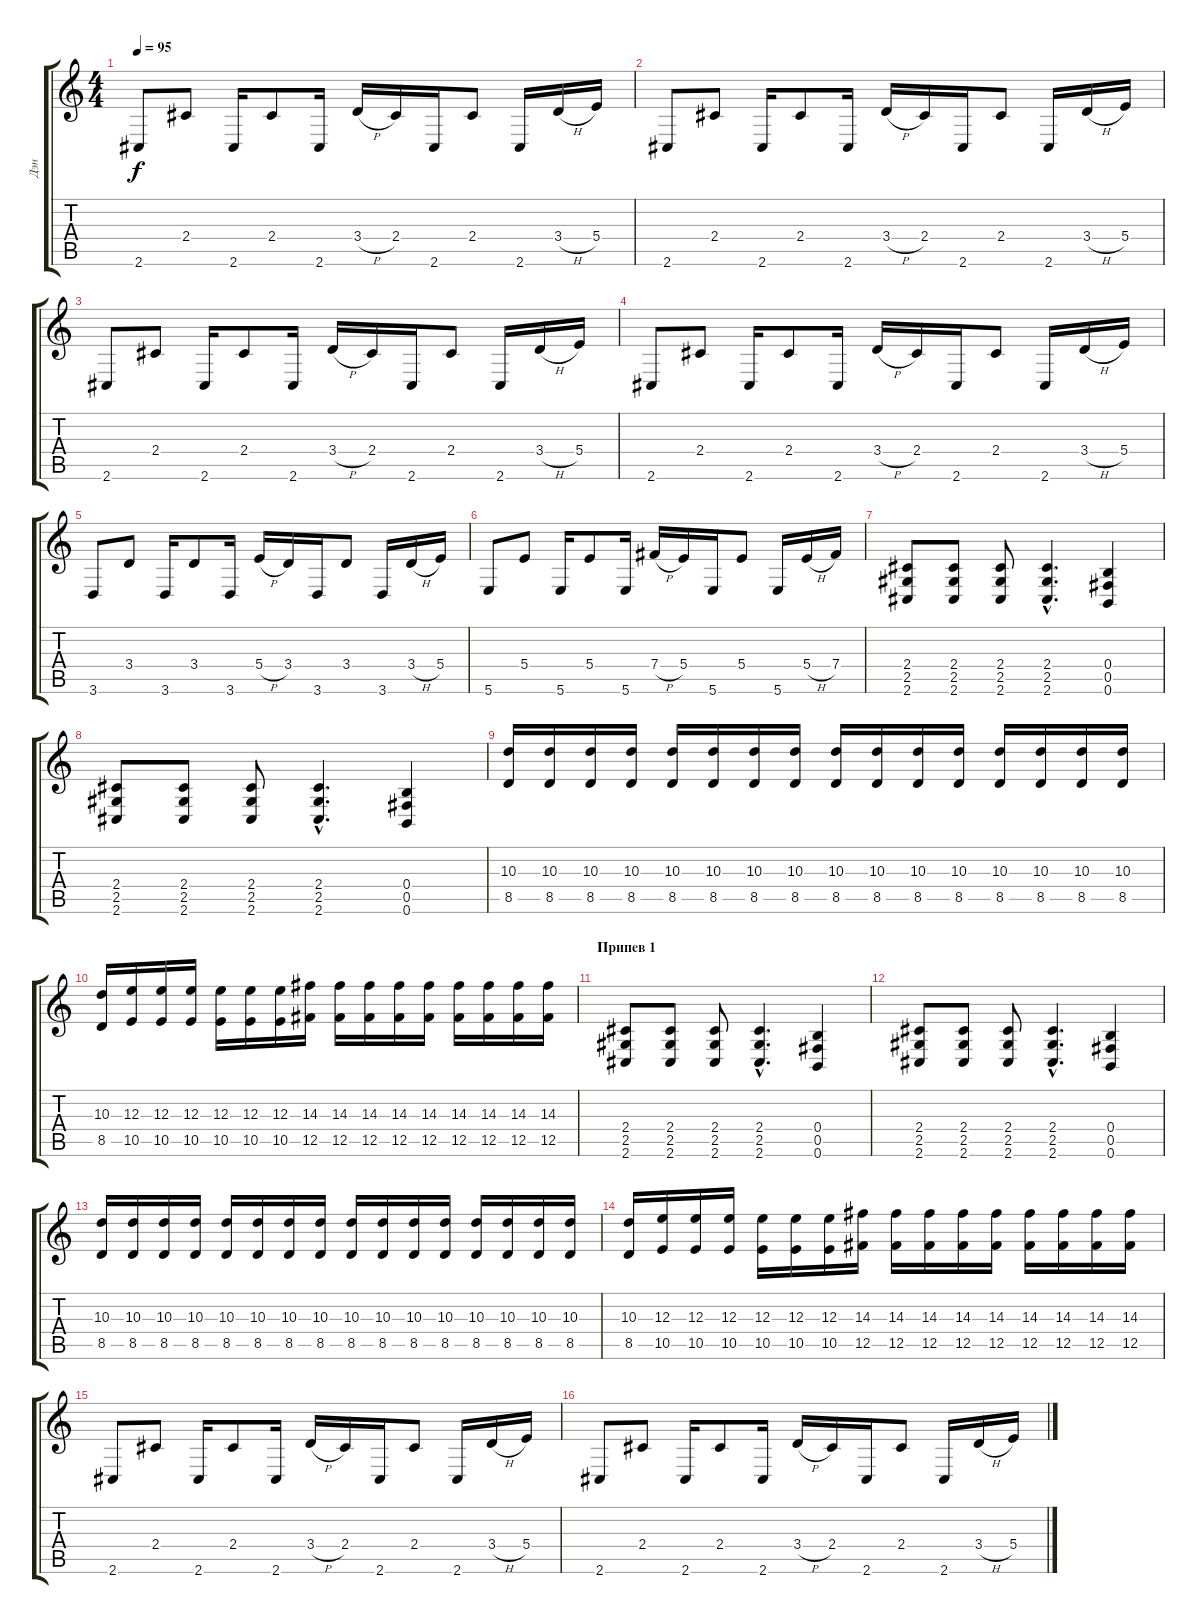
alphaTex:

\track ("Дэн" "Дэн") {instrument distortionguitar}
\staff {score tabs}
\tuning (Db4 Ab3 E3 B2 Gb2 B1) {hide}
\ts (4 4)
\tempo 95
\clef g2
\ks c
2.6.8{dy f instrument electricguitarclean} 2.4.8 2.6.16 2.4.8 2.6.16 3.4{h}.16 2.4.16 2.6.16 2.4.8 2.6.16 3.4{h}.16 5.4.16 |
2.6.8 2.4.8 2.6.16 2.4.8 2.6.16 3.4{h}.16 2.4.16 2.6.16 2.4.8 2.6.16 3.4{h}.16 5.4.16 |
2.6.8 2.4.8 2.6.16 2.4.8 2.6.16 3.4{h}.16 2.4.16 2.6.16 2.4.8 2.6.16 3.4{h}.16 5.4.16 |
2.6.8 2.4.8 2.6.16 2.4.8 2.6.16 3.4{h}.16 2.4.16 2.6.16 2.4.8 2.6.16 3.4{h}.16 5.4.16 |
3.6.8 3.4.8 3.6.16 3.4.8 3.6.16 5.4{h}.16 3.4.16 3.6.16 3.4.8 3.6.16 3.4{h}.16 5.4.16 |
5.6.8 5.4.8 5.6.16 5.4.8 5.6.16 7.4{h}.16 5.4.16 5.6.16 5.4.8 5.6.16 5.4{h}.16 7.4.16 |
(2.4 2.5 2.6).8{instrument distortionguitar} (2.4 2.5 2.6).8 (2.4 2.5 2.6).8 (2.4{hac} 2.5{hac} 2.6{hac}).4{d} (0.4 0.5 0.6).4 |
(2.4 2.5 2.6).8 (2.4 2.5 2.6).8 (2.4 2.5 2.6).8 (2.4{hac} 2.5{hac} 2.6{hac}).4{d} (0.4 0.5 0.6).4 |
(10.3 8.5).16 (10.3 8.5).16 (10.3 8.5).16 (10.3 8.5).16 (10.3 8.5).16 (10.3 8.5).16 (10.3 8.5).16 (10.3 8.5).16 (10.3 8.5).16 (10.3 8.5).16 (10.3 8.5).16 (10.3 8.5).16 (10.3 8.5).16 (10.3 8.5).16 (10.3 8.5).16 (10.3 8.5).16 |
(10.3 8.5).16 (12.3 10.5).16 (12.3 10.5).16 (12.3 10.5).16 (12.3 10.5).16 (12.3 10.5).16 (12.3 10.5).16 (14.3 12.5).16 (14.3 12.5).16 (14.3 12.5).16 (14.3 12.5).16 (14.3 12.5).16 (14.3 12.5).16 (14.3 12.5).16 (14.3 12.5).16 (14.3 12.5).16 |
\section ("" "Припев 1")
(2.4 2.5 2.6).8{instrument distortionguitar} (2.4 2.5 2.6).8 (2.4 2.5 2.6).8 (2.4{hac} 2.5{hac} 2.6{hac}).4{d} (0.4 0.5 0.6).4 |
(2.4 2.5 2.6).8 (2.4 2.5 2.6).8 (2.4 2.5 2.6).8 (2.4{hac} 2.5{hac} 2.6{hac}).4{d} (0.4 0.5 0.6).4 |
(10.3 8.5).16 (10.3 8.5).16 (10.3 8.5).16 (10.3 8.5).16 (10.3 8.5).16 (10.3 8.5).16 (10.3 8.5).16 (10.3 8.5).16 (10.3 8.5).16 (10.3 8.5).16 (10.3 8.5).16 (10.3 8.5).16 (10.3 8.5).16 (10.3 8.5).16 (10.3 8.5).16 (10.3 8.5).16 |
(10.3 8.5).16 (12.3 10.5).16 (12.3 10.5).16 (12.3 10.5).16 (12.3 10.5).16 (12.3 10.5).16 (12.3 10.5).16 (14.3 12.5).16 (14.3 12.5).16 (14.3 12.5).16 (14.3 12.5).16 (14.3 12.5).16 (14.3 12.5).16 (14.3 12.5).16 (14.3 12.5).16 (14.3 12.5).16 |
2.6.8{instrument electricguitarclean} 2.4.8 2.6.16 2.4.8 2.6.16 3.4{h}.16 2.4.16 2.6.16 2.4.8 2.6.16 3.4{h}.16 5.4.16 |
2.6.8 2.4.8 2.6.16 2.4.8 2.6.16 3.4{h}.16 2.4.16 2.6.16 2.4.8 2.6.16 3.4{h}.16 5.4.16
